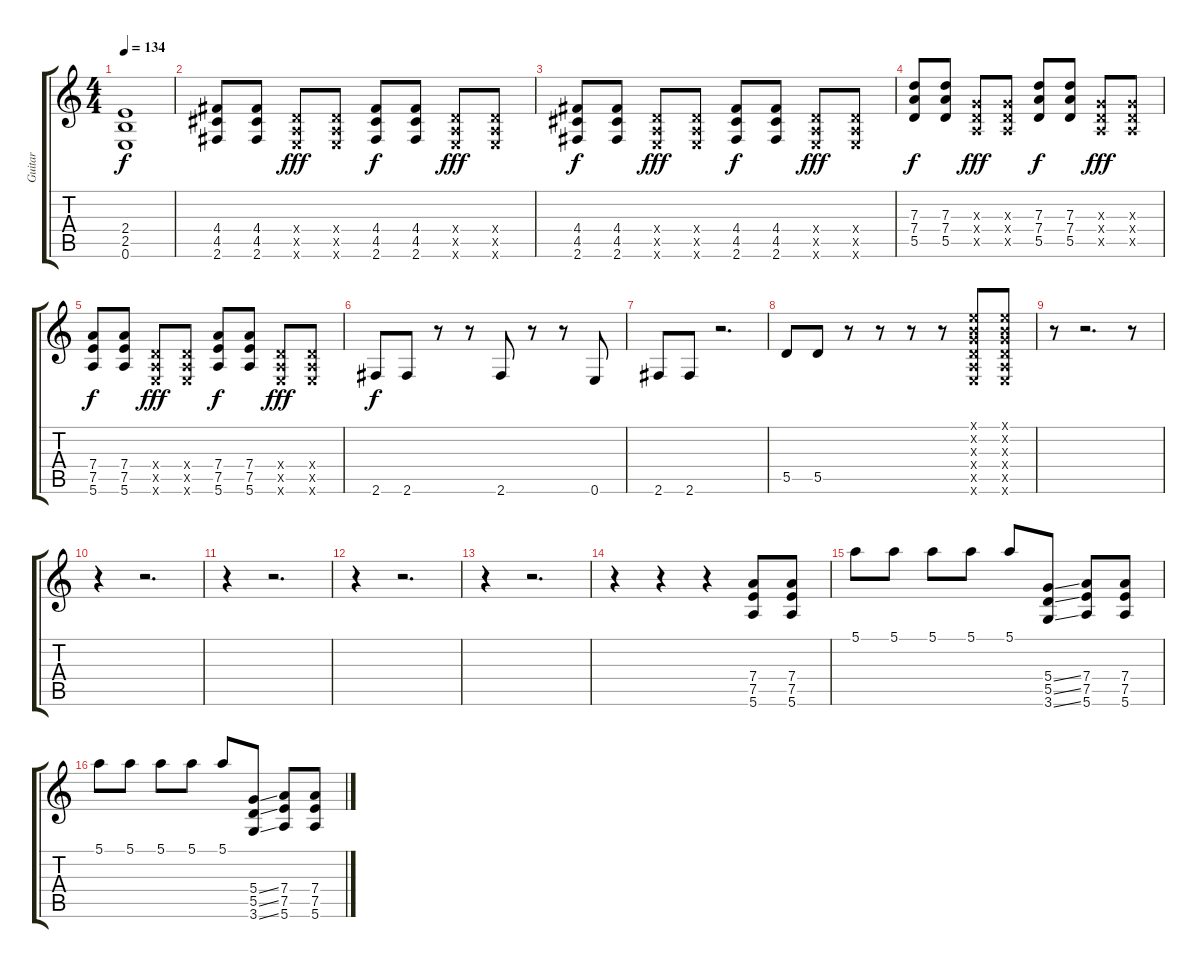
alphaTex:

\track ("Guitar" "Guitar") {instrument distortionguitar}
\staff {score tabs}
\tuning (E4 B3 G3 D3 A2 E2) {hide}
\ts (4 4)
\tempo 134
\clef g2
\ks c
(2.4 2.5 0.6).1{dy f} |
(4.4 4.5 2.6).8 (4.4 4.5 2.6).8 (0.4{x} 0.5{x} 0.6{x}).8{dy fff} (0.4{x} 0.5{x} 0.6{x}).8 (4.4 4.5 2.6).8{dy f} (4.4 4.5 2.6).8 (0.4{x} 0.5{x} 0.6{x}).8{dy fff} (0.4{x} 0.5{x} 0.6{x}).8 |
(4.4 4.5 2.6).8{dy f} (4.4 4.5 2.6).8 (0.4{x} 0.5{x} 0.6{x}).8{dy fff} (0.4{x} 0.5{x} 0.6{x}).8 (4.4 4.5 2.6).8{dy f} (4.4 4.5 2.6).8 (0.4{x} 0.5{x} 0.6{x}).8{dy fff} (0.4{x} 0.5{x} 0.6{x}).8 |
(7.3 7.4 5.5).8{dy f} (7.3 7.4 5.5).8 (0.3{x} 0.4{x} 0.5{x}).8{dy fff} (0.3{x} 0.4{x} 0.5{x}).8 (7.3 7.4 5.5).8{dy f} (7.3 7.4 5.5).8 (0.3{x} 0.4{x} 0.5{x}).8{dy fff} (0.3{x} 0.4{x} 0.5{x}).8 |
(7.4 7.5 5.6).8{dy f} (7.4 7.5 5.6).8 (0.4{x} 0.5{x} 0.6{x}).8{dy fff} (0.4{x} 0.5{x} 0.6{x}).8 (7.4 7.5 5.6).8{dy f} (7.4 7.5 5.6).8 (0.4{x} 0.5{x} 0.6{x}).8{dy fff} (0.4{x} 0.5{x} 0.6{x}).8 |
2.6.8{dy f} 2.6.8 r.8 r.8 2.6.8 r.8 r.8 0.6.8 |
2.6.8 2.6.8 r.2{d} |
5.5.8 5.5.8 r.8 r.8 r.8 r.8 (0.1{x} 0.2{x} 0.3{x} 0.4{x} 0.5{x} 0.6{x}).8 (0.1{x} 0.2{x} 0.3{x} 0.4{x} 0.5{x} 0.6{x}).8 |
r.8 r.2{d} r.8 |
r.4 r.2{d} |
r.4 r.2{d} |
r.4 r.2{d} |
r.4 r.2{d} |
r.4 r.4 r.4 (7.4 7.5 5.6).8 (7.4 7.5 5.6).8 |
5.1.8 5.1.8 5.1.8 5.1.8 5.1.8 (5.4{ss} 5.5{ss} 3.6{ss}).8 (7.4 7.5 5.6).8 (7.4 7.5 5.6).8 |
5.1.8 5.1.8 5.1.8 5.1.8 5.1.8 (5.4{ss} 5.5{ss} 3.6{ss}).8 (7.4 7.5 5.6).8 (7.4 7.5 5.6).8
